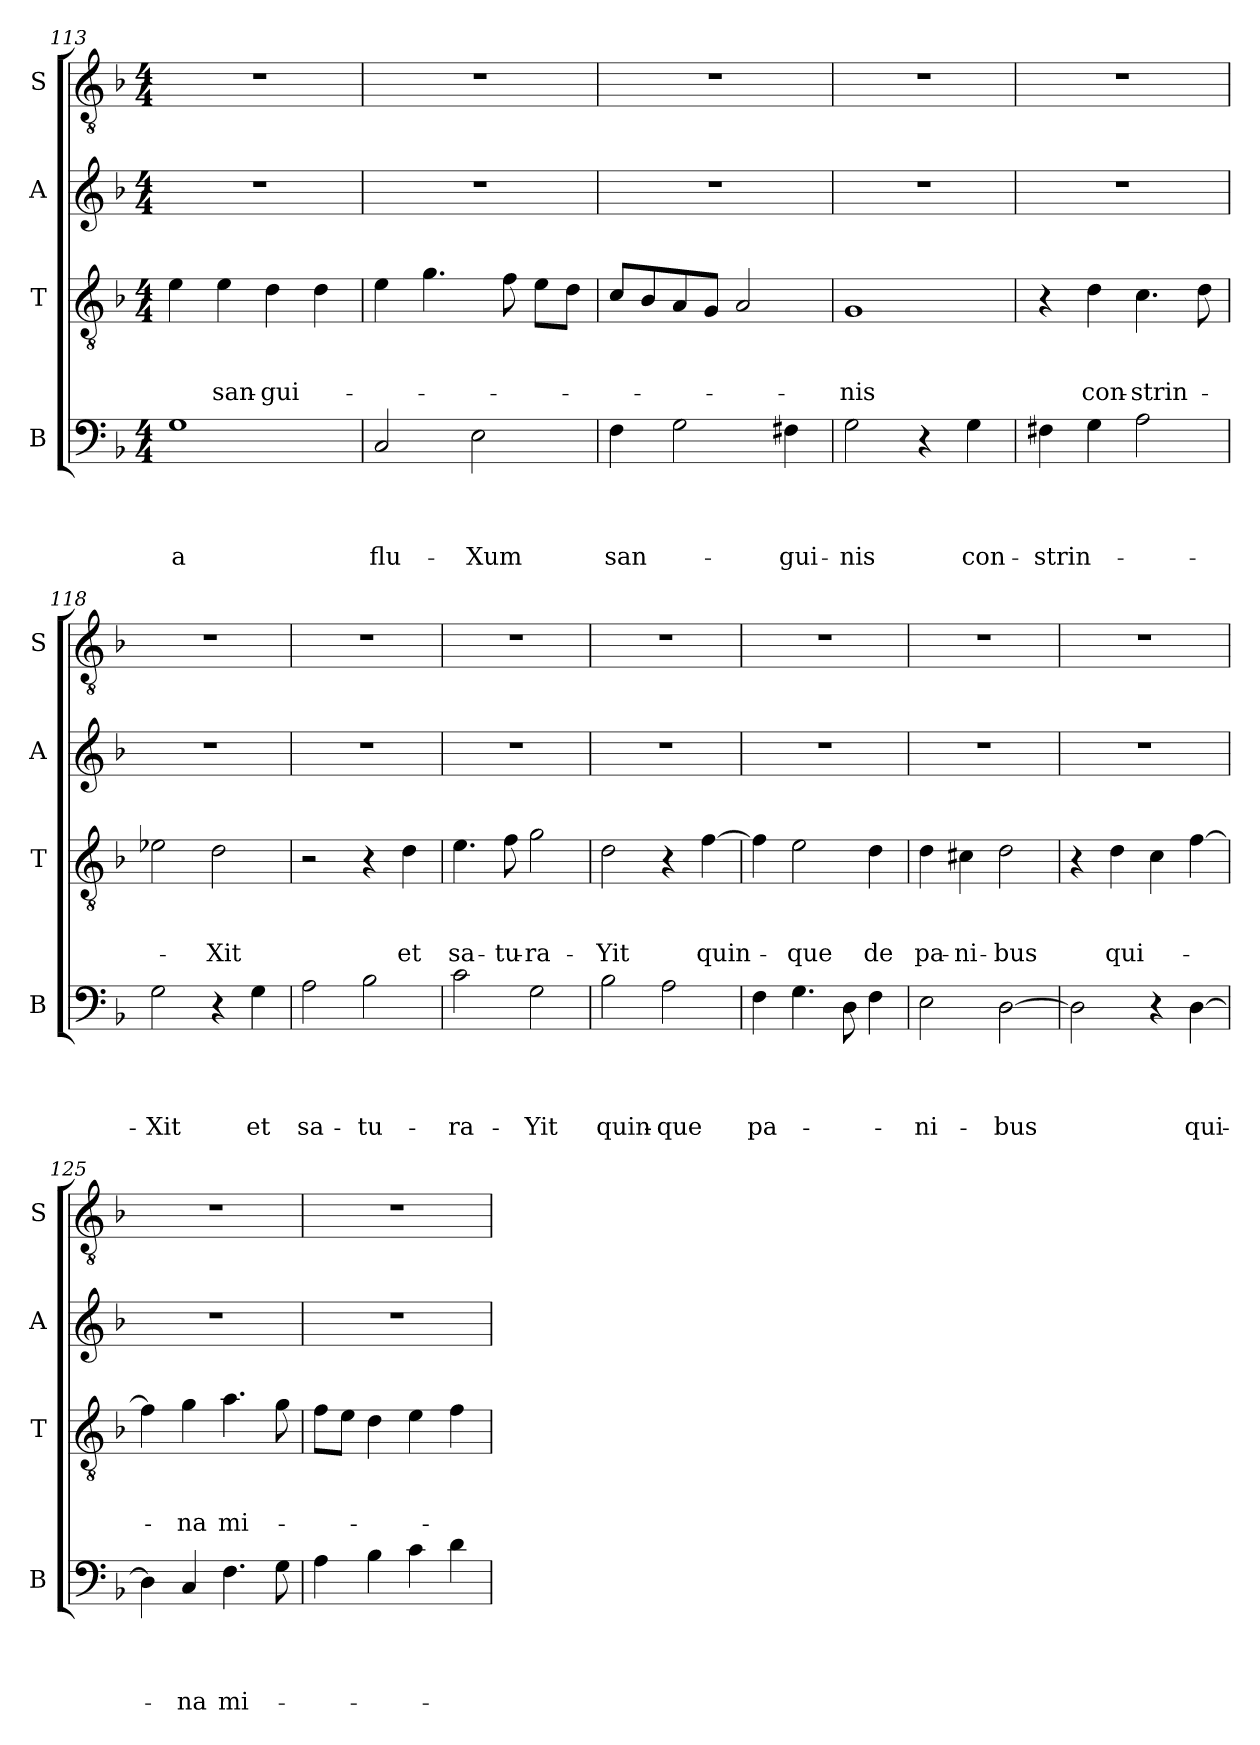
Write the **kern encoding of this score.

**kern	**text	**text	**text	**text	**kern	**text	**text	**text	**kern	**kern
*part4	*part4	*part4	*part4	*part4	*part3	*part3	*part3	*part3	*part2	*part1
*staff4	*staff4	*staff4	*staff4	*staff4	*staff3	*staff3	*staff3	*staff3	*staff2	*staff1
*I"B	*	*	*	*	*I"T	*	*	*	*I"A	*I"S
*I'B	*	*	*	*	*I'T	*	*	*	*I'A	*I'S
*clefF4	*	*	*	*	*clefGv2	*	*	*	*clefG2	*clefGv2
*k[b-]	*	*	*	*	*k[b-]	*	*	*	*k[b-]	*k[b-]
*F:	*	*	*	*	*F:	*	*	*	*F:	*F:
*M4/4	*	*	*	*	*M4/4	*	*	*	*M4/4	*M4/4
=113	=113	=113	=113	=113	=113	=113	=113	=113	=113	=113
!	!	!	!	!LO:LY:b	!	!	!	!	!	!
1G	.	.	.	-a	4e\	.	.	.	1r	1r
!	!	!	!	!	!	!	!	!LO:LY:b	!	!
.	.	.	.	.	4e\	.	.	san-	.	.
!	!	!	!	!	!	!	!	!LO:LY:b	!	!
.	.	.	.	.	4d\	.	.	-gui-	.	.
.	.	.	.	.	4d\	.	.	.	.	.
!!LO:PB:g=z
=114	=114	=114	=114	=114	=114	=114	=114	=114	=114	=114
!	!	!	!	!LO:LY:b	!	!	!	!	!	!
2C/	.	.	.	flu-	4e\	.	.	.	1r	1r
.	.	.	.	.	4.g\	.	.	.	.	.
!	!	!	!	!LO:LY:b	!	!	!	!	!	!
2E\	.	.	.	-Xum	.	.	.	.	.	.
.	.	.	.	.	8f\	.	.	.	.	.
.	.	.	.	.	8e\L	.	.	.	.	.
.	.	.	.	.	8d\J	.	.	.	.	.
=115	=115	=115	=115	=115	=115	=115	=115	=115	=115	=115
!	!	!	!	!LO:LY:b	!	!	!	!	!	!
4F\	.	.	.	san-	8c/L	.	.	.	1r	1r
.	.	.	.	.	8B-/	.	.	.	.	.
2G\	.	.	.	.	8A/	.	.	.	.	.
.	.	.	.	.	8G/J	.	.	.	.	.
.	.	.	.	.	2A/	.	.	.	.	.
!	!	!	!	!LO:LY:b	!	!	!	!	!	!
4F#X\	.	.	.	-gui-	.	.	.	.	.	.
=116	=116	=116	=116	=116	=116	=116	=116	=116	=116	=116
!	!	!	!	!LO:LY:b	!	!	!	!LO:LY:b	!	!
2G\	.	.	.	-nis	1G	.	.	-nis	1r	1r
4r	.	.	.	.	.	.	.	.	.	.
!	!	!	!	!LO:LY:b	!	!	!	!	!	!
4G\	.	.	.	con-	.	.	.	.	.	.
=117	=117	=117	=117	=117	=117	=117	=117	=117	=117	=117
!	!	!	!	!LO:LY:b	!	!	!	!	!	!
4F#X\	.	.	.	-strin-	4r	.	.	.	1r	1r
!	!	!	!	!	!	!	!	!LO:LY:b	!	!
4G\	.	.	.	.	4d\	.	.	con-	.	.
!	!	!	!	!	!	!	!	!LO:LY:b	!	!
2A\	.	.	.	.	4.c\	.	.	-strin-	.	.
.	.	.	.	.	8d\	.	.	.	.	.
=118	=118	=118	=118	=118	=118	=118	=118	=118	=118	=118
!	!	!	!	!LO:LY:b	!	!	!	!	!	!
2G\	.	.	.	-Xit	2e-X\	.	.	.	1r	1r
!	!	!	!	!	!	!	!	!LO:LY:b	!	!
4r	.	.	.	.	2d\	.	.	-Xit	.	.
!	!	!	!	!LO:LY:b	!	!	!	!	!	!
4G\	.	.	.	et	.	.	.	.	.	.
=119	=119	=119	=119	=119	=119	=119	=119	=119	=119	=119
!	!	!	!	!LO:LY:b	!	!	!	!	!	!
2A\	.	.	.	sa-	2r	.	.	.	1r	1r
!	!	!	!	!LO:LY:b	!	!	!	!	!	!
2B-\	.	.	.	-tu-	4r	.	.	.	.	.
!	!	!	!	!	!	!	!	!LO:LY:b	!	!
.	.	.	.	.	4d\	.	.	et	.	.
=120	=120	=120	=120	=120	=120	=120	=120	=120	=120	=120
!	!	!	!	!LO:LY:b	!	!	!	!LO:LY:b	!	!
2c\	.	.	.	-ra-	4.e\	.	.	sa-	1r	1r
!	!	!	!	!	!	!	!	!LO:LY:b	!	!
.	.	.	.	.	8f\	.	.	-tu-	.	.
!	!	!	!	!LO:LY:b	!	!	!	!LO:LY:b:rj	!	!
2G\	.	.	.	-Yit	2g\	.	.	-ra-	.	.
=121	=121	=121	=121	=121	=121	=121	=121	=121	=121	=121
!	!	!	!	!LO:LY:b	!	!	!	!LO:LY:b	!	!
2B-\	.	.	.	quin-	2d\	.	.	-Yit	1r	1r
!	!	!	!	!LO:LY:b:rj	!	!	!	!	!	!
2A\	.	.	.	-que	4r	.	.	.	.	.
!	!	!	!	!	!	!	!	!LO:LY:b	!	!
.	.	.	.	.	[<4f\	.	.	quin-	.	.
!!LO:LB:g=z
=122	=122	=122	=122	=122	=122	=122	=122	=122	=122	=122
!	!	!	!	!LO:LY:b	!	!	!	!	!	!
4F\	.	.	.	pa-	4f\]	.	.	.	1r	1r
!	!	!	!	!	!	!	!	!LO:LY:b	!	!
4.G\	.	.	.	.	2e\	.	.	-que	.	.
8D\	.	.	.	.	.	.	.	.	.	.
!	!	!	!	!	!	!	!	!LO:LY:b	!	!
4F\	.	.	.	.	4d\	.	.	de	.	.
=123	=123	=123	=123	=123	=123	=123	=123	=123	=123	=123
!	!	!	!	!LO:LY:b	!	!	!	!LO:LY:b	!	!
2E\	.	.	.	-ni-	4d\	.	.	pa-	1r	1r
!	!	!	!	!	!	!	!	!LO:LY:b	!	!
.	.	.	.	.	4c#X\	.	.	-ni-	.	.
!	!	!	!	!LO:LY:b	!	!	!	!LO:LY:b:rj	!	!
[>2D\	.	.	.	-bus	2d\	.	.	-bus	.	.
=124	=124	=124	=124	=124	=124	=124	=124	=124	=124	=124
2D\]	.	.	.	.	4r	.	.	.	1r	1r
!	!	!	!	!	!	!	!	!LO:LY:b	!	!
.	.	.	.	.	4d\	.	.	qui-	.	.
4r	.	.	.	.	4c\	.	.	.	.	.
!	!	!	!	!LO:LY:b	!	!	!	!	!	!
[>4D\	.	.	.	qui-	[>4f\	.	.	.	.	.
=125	=125	=125	=125	=125	=125	=125	=125	=125	=125	=125
4D\]	.	.	.	.	4f\]	.	.	.	1r	1r
!	!	!	!	!LO:LY:b	!	!	!	!LO:LY:b	!	!
4C/	.	.	.	-na	4g\	.	.	-na	.	.
!	!	!	!	!LO:LY:b	!	!	!	!LO:LY:b	!	!
4.F\	.	.	.	mi-	4.a\	.	.	mi-	.	.
8G\	.	.	.	.	8g\	.	.	.	.	.
=126	=126	=126	=126	=126	=126	=126	=126	=126	=126	=126
4A\	.	.	.	.	8f\L	.	.	.	1r	1r
.	.	.	.	.	8e\J	.	.	.	.	.
4B-\	.	.	.	.	4d\	.	.	.	.	.
4c\	.	.	.	.	4e\	.	.	.	.	.
4d\	.	.	.	.	4f\	.	.	.	.	.
=	=	=	=	=	=	=	=	=	=	=
*-	*-	*-	*-	*-	*-	*-	*-	*-	*-	*-
